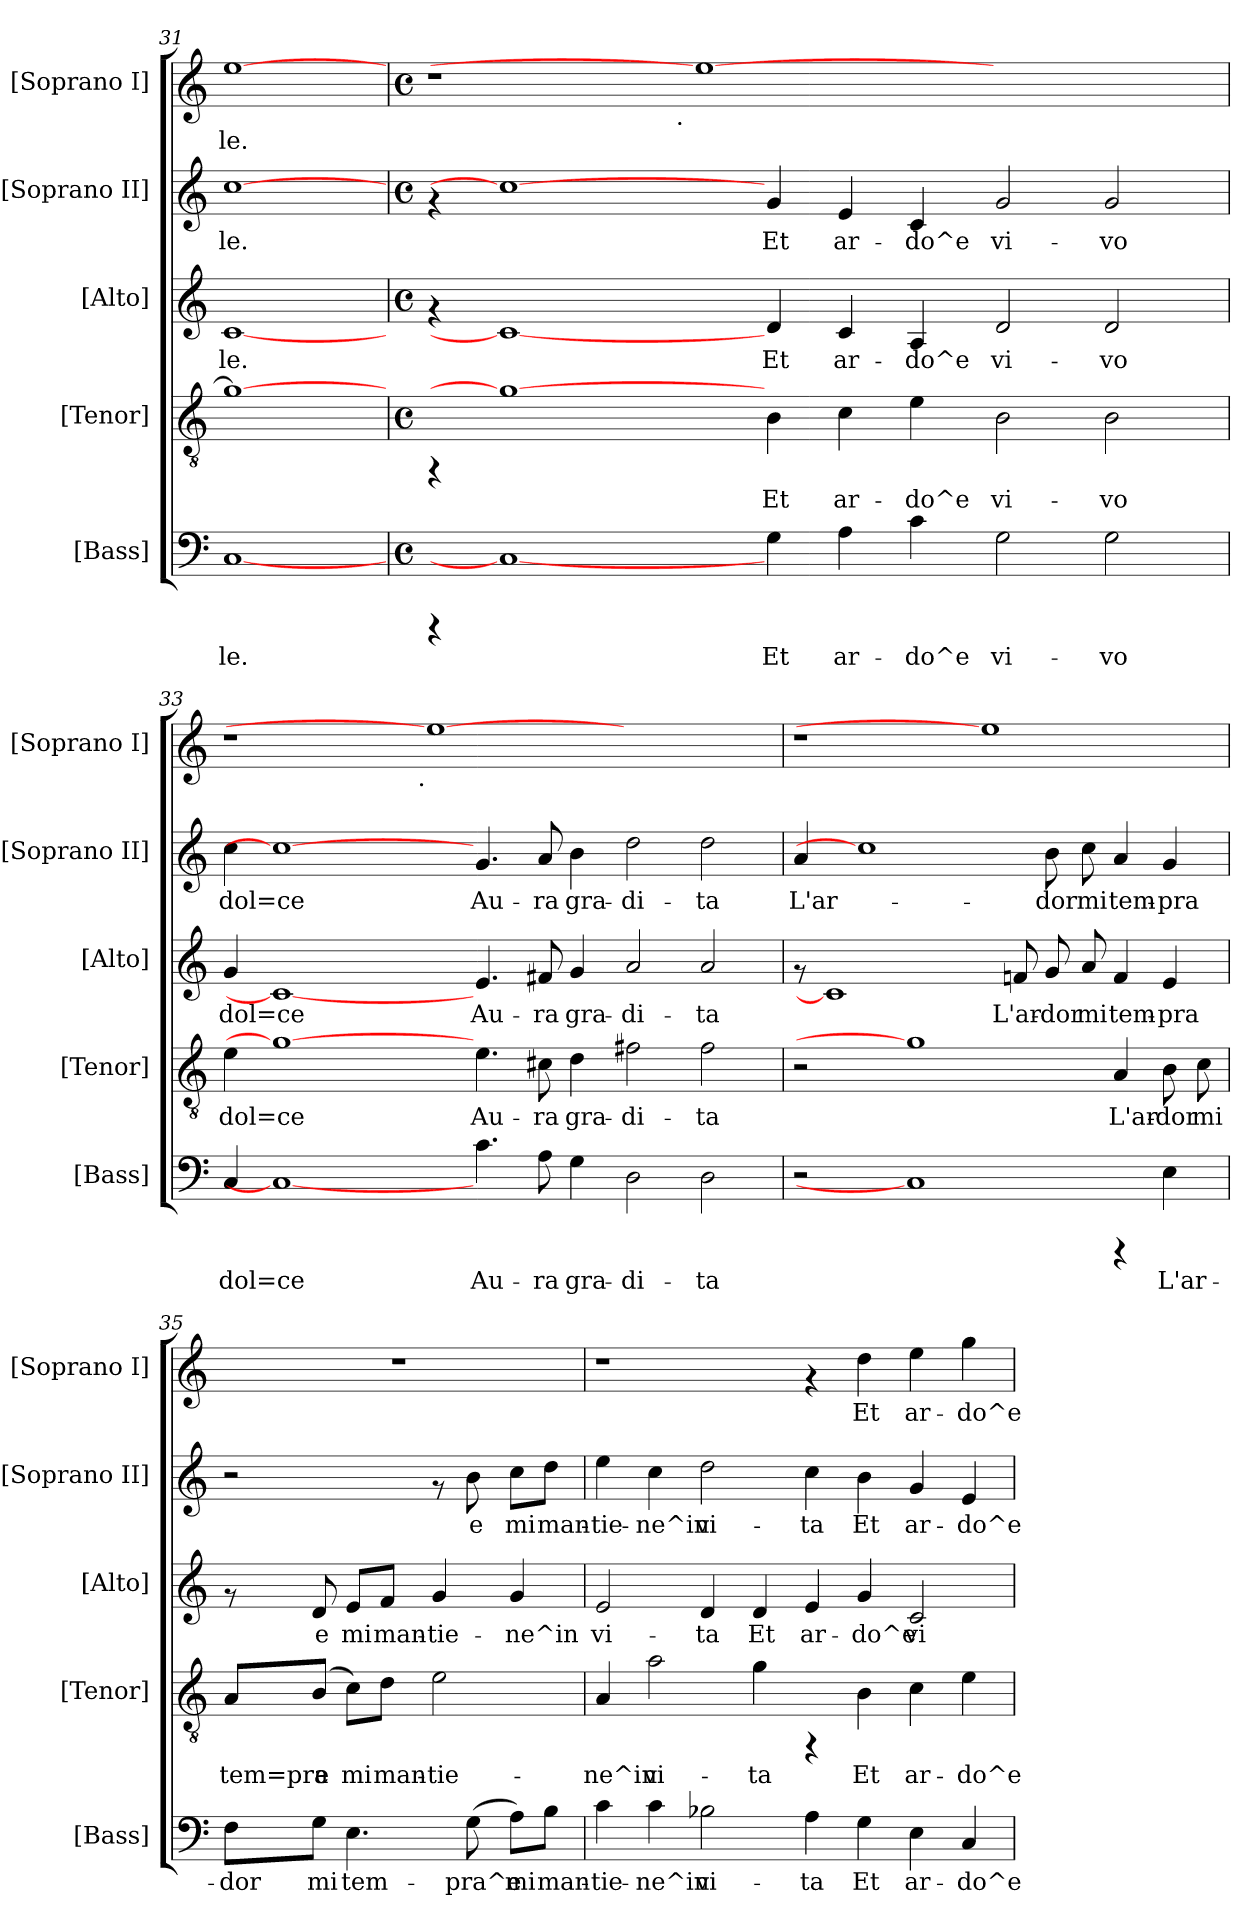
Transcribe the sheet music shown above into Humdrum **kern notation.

**kern	**text	**kern	**text	**kern	**text	**kern	**text	**kern	**text
*part5	*part5	*part4	*part4	*part3	*part3	*part2	*part2	*part1	*part1
*staff5	*staff5	*staff4	*staff4	*staff3	*staff3	*staff2	*staff2	*staff1	*staff1
*I"[Bass]	*	*I"[Tenor]	*	*I"[Alto]	*	*I"[Soprano II]	*	*I"[Soprano I]	*
*I'[Bass]	*	*I'[Tenor]	*	*I'[Alto]	*	*I'[Soprano II]	*	*I'[Soprano I]	*
*clefF4	*	*clefGv2	*	*clefG2	*	*clefG2	*	*clefG2	*
*k[]	*	*k[]	*	*k[]	*	*k[]	*	*k[]	*
*C:	*	*C:	*	*C:	*	*C:	*	*C:	*
=31	=31	=31	=31	=31	=31	=31	=31	=31	=31
!	!LO:LY:b	!	!LO:LY:b:cj	!	!LO:LY:b:cj	!	!LO:LY:b:cj	!	!LO:LY:b:cj
[1C	-le.	1g_	.	[1c	-le.	[1cc	-le.	[1ee	-le.
!!LO:PB:g=z
=32	=32	=32	=32	=32	=32	=32	=32	=32	=32
*M4/4	*	*M4/4	*	*M4/4	*	*M4/4	*	*M4/4	*
*met(c)	*	*met(c)	*	*met(c)	*	*met(c)	*	*met(c)	*
*	*	*	*	*	*	*	*	*^	*
4rCCC	.	4rFF	.	4rf	.	4rf	.	1r	2ryy	.
1C_	.	1g_	.	1c_	.	1cc_	.	.	.	.
.	.	.	.	.	.	.	.	.	4...ryy	.
!	!	!	!	!	!	!	!	!	!LO:TX:b:t=.	!
.	.	.	.	.	.	.	.	.	1ryy	.
.	.	.	.	.	.	.	.	1ee_	.	.
!	!LO:LY:b	!	!LO:LY:b:cj	!	!LO:LY:b:cj	!	!LO:LY:b:cj	!	!	!
4G\	Et	4B\	Et	4d/	Et	4g/	Et	.	.	.
!	!LO:LY:b	!	!LO:LY:b:cj	!	!LO:LY:b:cj	!	!LO:LY:b:cj	!	!	!
4A\	ar-	4c\	ar-	4c/	ar-	4e/	ar-	.	.	.
!	!LO:LY:b	!	!LO:LY:b:cj	!	!LO:LY:b:cj	!	!LO:LY:b:cj	!	!	!
4c\	-do^e	4e\	-do^e	4A/	-do^e	4c/	-do^e	.	.	.
.	.	.	.	.	.	.	.	.	1ryy	.
!	!LO:LY:b	!	!LO:LY:b:cj	!	!LO:LY:b:cj	!	!LO:LY:b:cj	!	!	!
2G\	vi-	2B\	vi-	2d/	vi-	2g/	vi-	1ryy	.	.
!	!LO:LY:b	!	!LO:LY:b:cj	!	!LO:LY:b:cj	!	!LO:LY:b:cj	!	!	!
2G\	-vo	2B\	-vo	2d/	-vo	2g/	-vo	.	.	.
.	.	.	.	.	.	.	.	.	32ryy	.
=33	=33	=33	=33	=33	=33	=33	=33	=33	=33	=33
!	!LO:LY:b	!	!LO:LY:b:cj	!	!LO:LY:b:cj	!	!LO:LY:b:cj	!	!	!
4C/	dol=ce	4e\	dol=ce	4g/	dol=ce	4cc\	dol=ce	1r	2ryy	.
1C_	.	1g_	.	1c_	.	1cc_	.	.	.	.
.	.	.	.	.	.	.	.	.	4ryy	.
.	.	.	.	.	.	.	.	.	8...ryy	.
!	!	!	!	!	!	!	!	!	!LO:TX:b:t=.	!
.	.	.	.	.	.	.	.	.	1ryy	.
.	.	.	.	.	.	.	.	1ee_	.	.
!	!LO:LY:b	!	!LO:LY:b:cj	!	!LO:LY:b:cj	!	!LO:LY:b:cj	!	!	!
4.c\	Au-	4.e\	Au-	4.e/	Au-	4.g/	Au-	.	.	.
!	!LO:LY:b	!	!LO:LY:b:cj	!	!LO:LY:b:cj	!	!LO:LY:b:cj	!	!	!
8A\	-ra	8c#X\	-ra	8f#X/	-ra	8a/	-ra	.	.	.
!	!LO:LY:b	!	!LO:LY:b:cj	!	!LO:LY:b:cj	!	!LO:LY:b:cj	!	!	!
4G\	gra-	4d\	gra-	4g/	gra-	4b\	gra-	.	.	.
.	.	.	.	.	.	.	.	.	1ryy	.
!	!LO:LY:b	!	!LO:LY:b:cj	!	!LO:LY:b:cj	!	!LO:LY:b:cj	!	!	!
2D\	-di-	2f#X\	-di-	2a/	-di-	2dd\	-di-	1ryy	.	.
!	!LO:LY:b	!	!LO:LY:b:cj	!	!LO:LY:b:cj	!	!LO:LY:b:cj	!	!	!
2D\	-ta	2f#\	-ta	2a/	-ta	2dd\	-ta	.	.	.
.	.	.	.	.	.	.	.	.	64ryy	.
=34	=34	=34	=34	=34	=34	=34	=34	=34	=34	=34
!	!	!	!	!	!	!	!LO:LY:b:cj	!	!	!
*	*	*	*	*	*	*	*	*v	*v	*
2r	.	2r	.	8rf	.	4a/	L'ar-	1r	.
.	.	.	.	1c]	.	.	.	.	.
.	.	.	.	.	.	1cc]	.	.	.
1C]	.	1g]	.	.	.	.	.	.	.
.	.	.	.	.	.	.	.	1ee]	.
!	!	!	!	!	!LO:LY:b:cj	!	!	!	!
.	.	.	.	8fn/	L'ar-	.	.	.	.
!	!	!	!	!	!LO:LY:b:cj	!	!LO:LY:b:cj	!	!
.	.	.	.	8g/	-dor	8b\	-dor	.	.
!	!	!	!	!	!LO:LY:b:cj	!	!LO:LY:b:cj	!	!
.	.	.	.	8a/	mi	8cc\	mi	.	.
!	!	!	!LO:LY:b:cj	!	!LO:LY:b:cj	!	!LO:LY:b:cj	!	!
4rCCC	.	4A/	L'ar-	4f/	tem-	4a/	tem-	.	.
!	!LO:LY:b	!	!LO:LY:b:cj	!	!LO:LY:b:cj	!	!LO:LY:b:cj	!	!
4E\	L'ar-	8B\	-dor	4e/	-pra	4g/	-pra	.	.
!	!	!	!LO:LY:b:cj	!	!	!	!	!	!
.	.	8c\	mi	.	.	.	.	.	.
!!LO:PB:g=z
=35	=35	=35	=35	=35	=35	=35	=35	=35	=35
!	!LO:LY:b	!	!LO:LY:b:cj	!	!	!	!	!	!
8F\L	-dor	8A/L	tem=pra	8rf	.	2r	.	1r	.
!	!LO:LY:b	!	!LO:LY:b:cj	!	!LO:LY:b:cj	!	!	!	!
8G\J	mi	(<8B/J	e	8d/	e	.	.	.	.
!	!LO:LY:b	!	!LO:LY:b:cj	!	!LO:LY:b:cj	!	!	!	!
4.E\	tem-	8c\L)	mi	8e/L	mi	.	.	.	.
!	!	!	!LO:LY:b:cj	!	!LO:LY:b:cj	!	!	!	!
.	.	8d\J	man-	8f/J	man-	.	.	.	.
!	!	!	!LO:LY:b:cj	!	!LO:LY:b:cj	!	!	!	!
.	.	2e\	-tie-	4g/	-tie-	8rf	.	.	.
!	!LO:LY:b	!	!	!	!	!	!LO:LY:b:cj	!	!
(<8G\	-pra^e	.	.	.	.	8b\	e	.	.
!	!LO:LY:b	!	!	!	!LO:LY:b:cj	!	!LO:LY:b:cj	!	!
8A\L)	mi	.	.	4g/	-ne^in	8cc\L	mi	.	.
!	!LO:LY:b	!	!	!	!	!	!LO:LY:b:cj	!	!
8B\J	man-	.	.	.	.	8dd\J	man-	.	.
=36	=36	=36	=36	=36	=36	=36	=36	=36	=36
!	!LO:LY:b	!	!LO:LY:b:cj	!	!LO:LY:b:cj	!	!LO:LY:b:cj	!	!
4c\	-tie-	4A/	-ne^in	2e/	vi-	4ee\	-tie-	1r	.
!	!LO:LY:b	!	!LO:LY:b:cj	!	!	!	!LO:LY:b:cj	!	!
4c\	-ne^in	2a\	vi-	.	.	4cc\	-ne^in	.	.
!	!LO:LY:b	!	!	!	!LO:LY:b:cj	!	!LO:LY:b:cj	!	!
2B-X\	vi-	.	.	4d/	-ta	2dd\	vi-	.	.
!	!	!	!LO:LY:b:cj	!	!LO:LY:b:cj	!	!	!	!
.	.	4g\	-ta	4d/	Et	.	.	.	.
!	!LO:LY:b	!	!	!	!LO:LY:b:cj	!	!LO:LY:b:cj	!	!
4A\	-ta	4rFF	.	4e/	ar-	4cc\	-ta	4rf	.
!	!LO:LY:b	!	!LO:LY:b:cj	!	!LO:LY:b:cj	!	!LO:LY:b:cj	!	!LO:LY:b:cj
4G\	Et	4B\	Et	4g/	-do^e	4b\	Et	4dd\	Et
!	!LO:LY:b	!	!LO:LY:b:cj	!	!LO:LY:b:cj	!	!LO:LY:b:cj	!	!LO:LY:b:cj
4E\	ar-	4c\	ar-	2c/	vi-	4g/	ar-	4ee\	ar-
!	!LO:LY:b	!	!LO:LY:b:cj	!	!	!	!LO:LY:b:cj	!	!LO:LY:b:cj
4C/	-do^e	4e\	-do^e	.	.	4e/	-do^e	4gg\	-do^e
=	=	=	=	=	=	=	=	=	=
*-	*-	*-	*-	*-	*-	*-	*-	*-	*-
